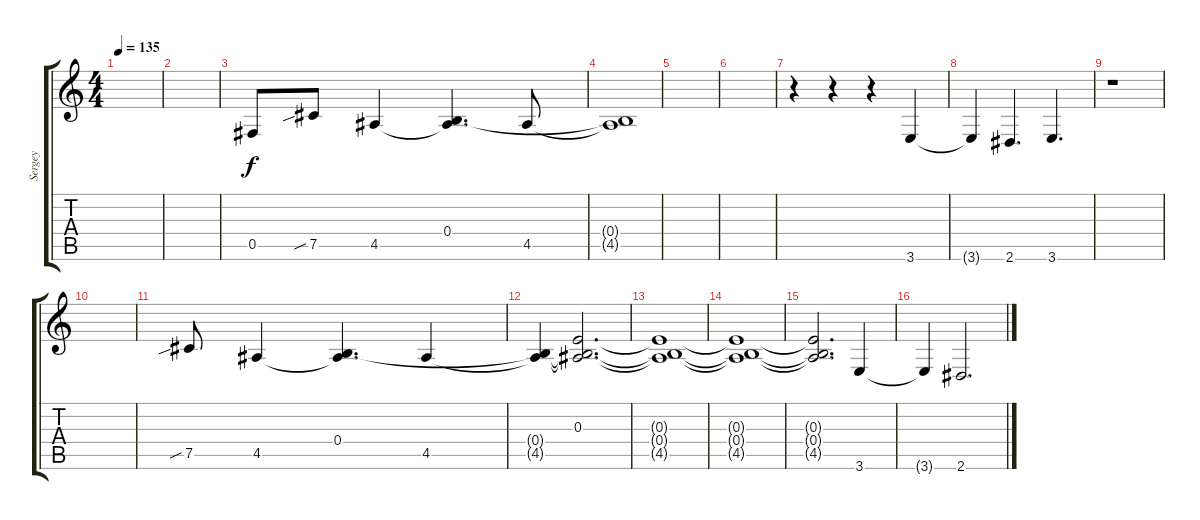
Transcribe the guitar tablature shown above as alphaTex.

\track ("Sergey" "Sergey") {instrument distortionguitar}
\staff {score tabs}
\tuning (Db4 Ab3 E3 B2 Gb2 Db2) {hide}
\ts (4 4)
\tempo 135
\clef g2
\ks c
|
|
0.5{t}.8 7.5{sib}.8 4.5.4 (0.4 4.5{t}).4{d} 4.5.8 |
(0.4{t} 4.5{t}).1 |
|
|
r.4 r.4 r.4 3.6.4 |
3.6{t}.4 2.6.4{d} 3.6.4{d} |
r.1 |
|
7.5{sib}.8 4.5.4 (0.4 4.5{t}).4{d} 4.5.4 |
(0.4{t} 4.5{t}).4 (0.3 0.4{t} 4.5{t}).2{d} |
(0.3{t} 0.4{t} 4.5{t}).1 |
(0.3{t} 0.4{t} 4.5{t}).1 |
(0.3{t} 0.4{t} 4.5{t}).2{d} 3.6.4 |
3.6{t}.4 2.6.2{d}
